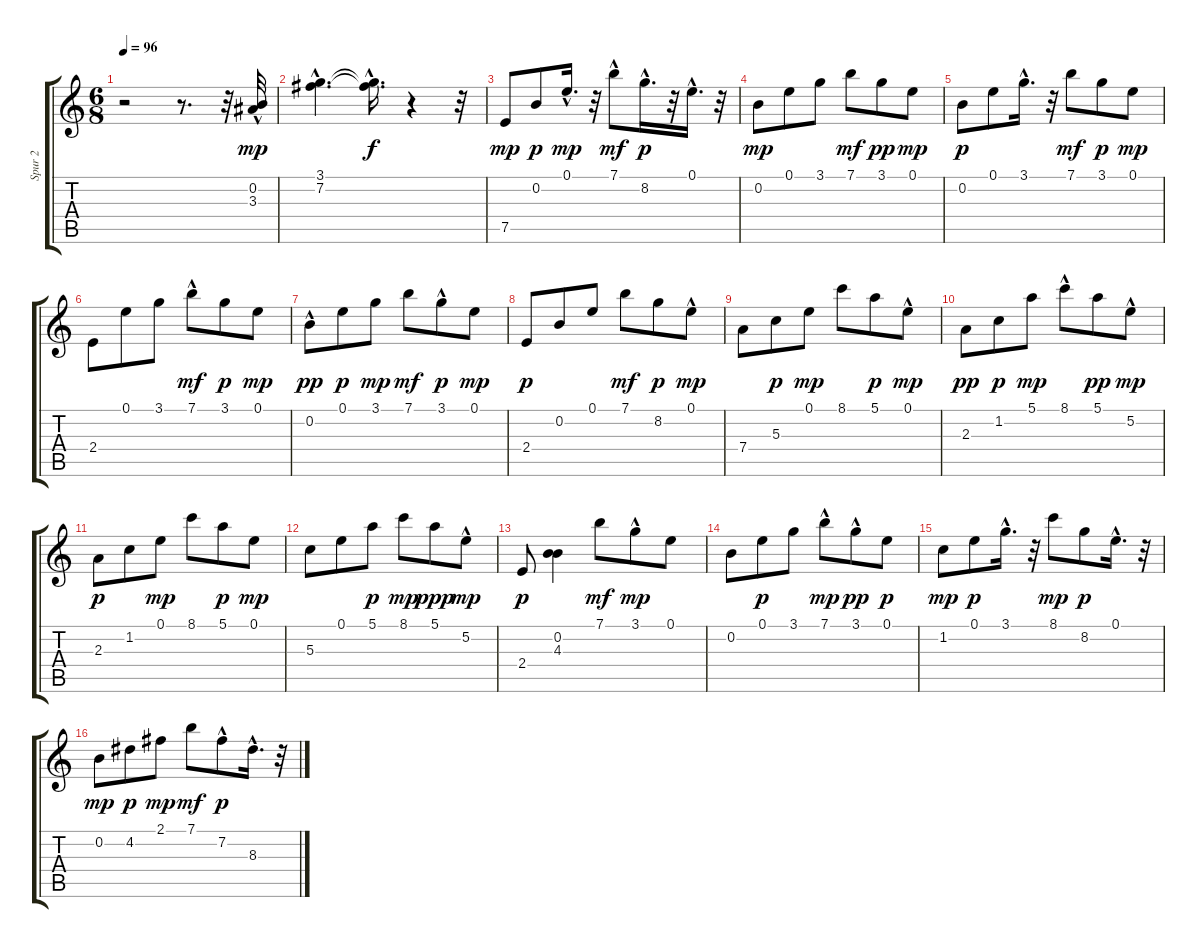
\track ("Spur 2" "Spur 2") {instrument acousticguitarnylon}
\staff {score tabs}
\tuning (E4 B3 G3 D3 A2 E2) {hide}
\ts (6 8)
\tempo 96
\clef g2
\ks c
r.2{dy mp instrument acousticguitarnylon} r.8{d} r.32 (0.2{hac} 3.3{hac}).32 |
(3.1{hac} 7.2{hac}).4{d} (3.1{hac t} 7.2{t}).16{d dy f} r.4 r.32 |
7.5.8{dy mp} 0.2.8{dy p} 0.1{hac}.16{d dy mp} r.32 7.1{hac}.8{dy mf} 8.2{hac}.16{d dy p} r.32 0.1{hac}.16{d} r.32 |
0.2.8{dy mp} 0.1.8 3.1.8 7.1.8{dy mf} 3.1.8{dy pp} 0.1.8{dy mp} |
0.2.8{dy p} 0.1.8 3.1{hac}.16{d} r.32 7.1.8{dy mf} 3.1.8{dy p} 0.1.8{dy mp} |
2.4.8 0.1.8 3.1.8 7.1{hac}.8{dy mf} 3.1.8{dy p} 0.1.8{dy mp} |
0.2{hac}.8{dy pp} 0.1.8{dy p} 3.1.8{dy mp} 7.1.8{dy mf} 3.1{hac}.8{dy p} 0.1.8{dy mp} |
2.4.8{dy p} 0.2.8 0.1.8 7.1.8{dy mf} 8.2.8{dy p} 0.1{hac}.8{dy mp} |
7.4.8 5.3.8{dy p} 0.1.8{dy mp} 8.1.8 5.1.8{dy p} 0.1{hac}.8{dy mp} |
2.3.8{dy pp} 1.2.8{dy p} 5.1.8{dy mp} 8.1{hac}.8 5.1.8{dy pp} 5.2{hac}.8{dy mp} |
2.3.8{dy p} 1.2.8 0.1.8{dy mp} 8.1.8 5.1.8{dy p} 0.1.8{dy mp} |
5.3.8 0.1.8 5.1.8{dy p} 8.1.8{dy mp} 5.1.8{dy ppp} 5.2{hac}.8{dy mp} |
2.4.8{dy p} (0.2 4.3).4 7.1.8{dy mf} 3.1{hac}.8{dy mp} 0.1.8 |
0.2.8 0.1.8{dy p} 3.1.8 7.1{hac}.8{dy mp} 3.1{hac}.8{dy pp} 0.1.8{dy p} |
1.2.8{dy mp} 0.1.8{dy p} 3.1{hac}.16{d} r.32 8.1.8{dy mp} 8.2.8{dy p} 0.1{hac}.16{d} r.32 |
0.2.8{dy mp} 4.2.8{dy p} 2.1.8{dy mp} 7.1.8{dy mf} 7.2{hac}.8{dy p} 8.3{hac}.16{d} r.32
